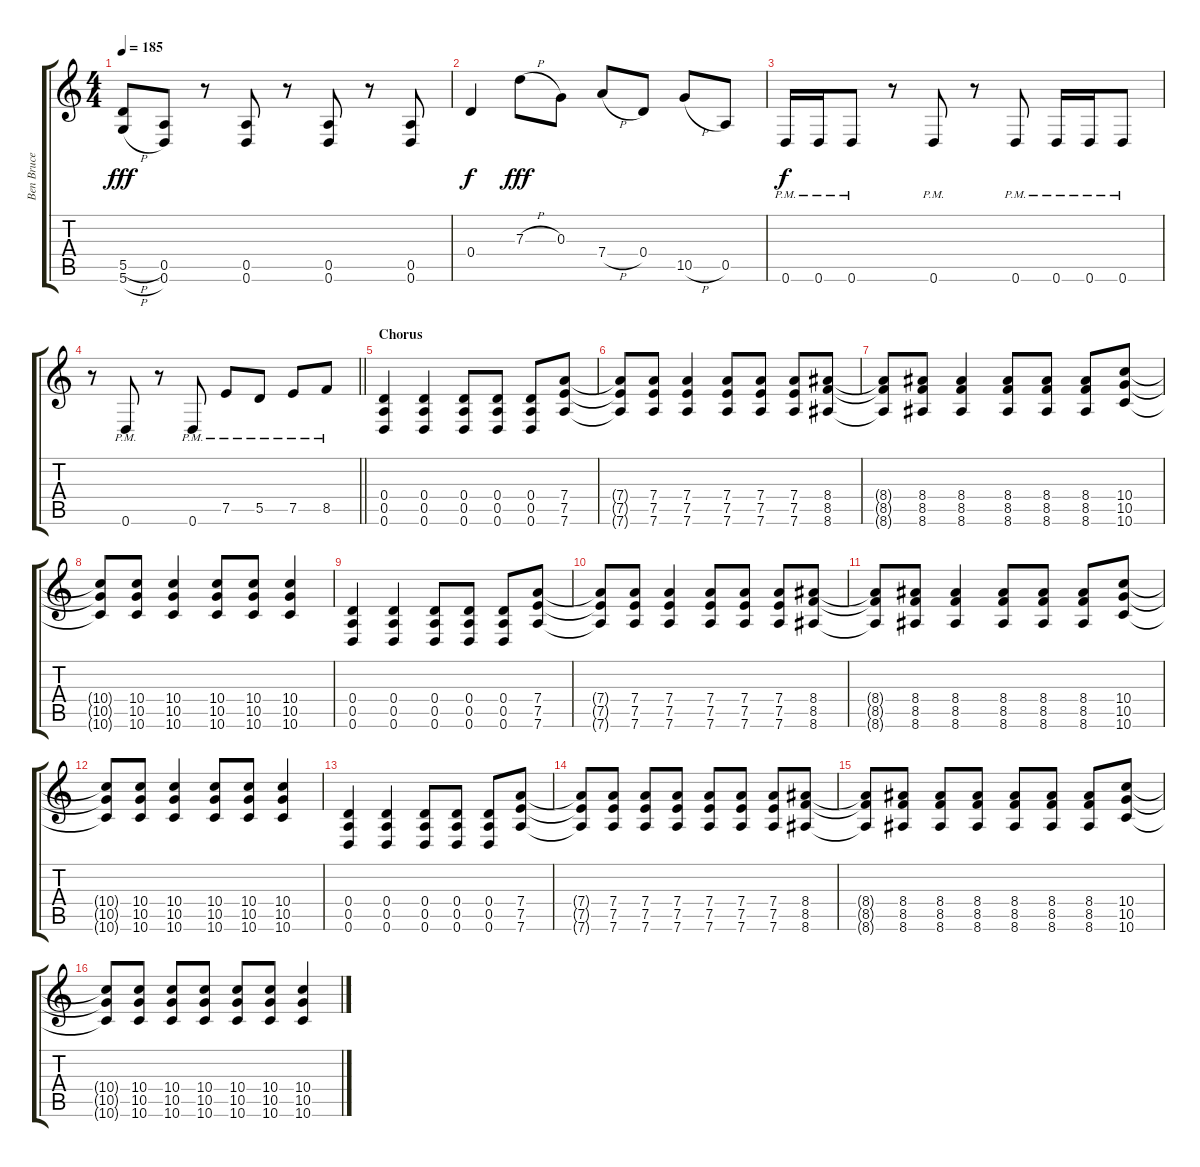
\track ("Ben Bruce" "Ben Bruce") {instrument distortionguitar}
\staff {score tabs}
\tuning (E4 B3 G3 D3 A2 D2) {hide}
\ts (4 4)
\tempo 185
\clef g2
\ks c
(5.5{h} 5.6{h}).8{dy fff} (0.5 0.6).8 r.8 (0.5 0.6).8 r.8 (0.5 0.6).8 r.8 (0.5 0.6).8 |
0.4{t}.4{dy f} 7.3{h}.8{dy fff} 0.3.8 7.4{h}.8 0.4.8 10.5{h}.8 0.5.8 |
0.6{pm}.16{dy f} 0.6{pm}.16 0.6{pm}.8 r.8 0.6{pm}.8 r.8 0.6{pm}.8 0.6{pm}.16 0.6{pm}.16 0.6{pm}.8 |
\barLineRight lightlight
r.8 0.6{pm}.8 r.8 0.6{pm}.8 7.5{pm}.8 5.5{pm}.8 7.5{pm}.8 8.5{pm}.8 |
\section ("" "Chorus")
(0.4 0.5 0.6).4 (0.4 0.5 0.6).4 (0.4 0.5 0.6).8 (0.4 0.5 0.6).8 (0.4 0.5 0.6).8 (7.4 7.5 7.6).8 |
(7.4{t} 7.5{t} 7.6{t}).8 (7.4 7.5 7.6).8 (7.4 7.5 7.6).4 (7.4 7.5 7.6).8 (7.4 7.5 7.6).8 (7.4 7.5 7.6).8 (8.4 8.5 8.6).8 |
(8.4{t} 8.5{t} 8.6{t}).8 (8.4 8.5 8.6).8 (8.4 8.5 8.6).4 (8.4 8.5 8.6).8 (8.4 8.5 8.6).8 (8.4 8.5 8.6).8 (10.4 10.5 10.6).8 |
(10.4{t} 10.5{t} 10.6{t}).8 (10.4 10.5 10.6).8 (10.4 10.5 10.6).4 (10.4 10.5 10.6).8 (10.4 10.5 10.6).8 (10.4 10.5 10.6).4 |
(0.4 0.5 0.6).4 (0.4 0.5 0.6).4 (0.4 0.5 0.6).8 (0.4 0.5 0.6).8 (0.4 0.5 0.6).8 (7.4 7.5 7.6).8 |
(7.4{t} 7.5{t} 7.6{t}).8 (7.4 7.5 7.6).8 (7.4 7.5 7.6).4 (7.4 7.5 7.6).8 (7.4 7.5 7.6).8 (7.4 7.5 7.6).8 (8.4 8.5 8.6).8 |
(8.4{t} 8.5{t} 8.6{t}).8 (8.4 8.5 8.6).8 (8.4 8.5 8.6).4 (8.4 8.5 8.6).8 (8.4 8.5 8.6).8 (8.4 8.5 8.6).8 (10.4 10.5 10.6).8 |
(10.4{t} 10.5{t} 10.6{t}).8 (10.4 10.5 10.6).8 (10.4 10.5 10.6).4 (10.4 10.5 10.6).8 (10.4 10.5 10.6).8 (10.4 10.5 10.6).4 |
(0.4 0.5 0.6).4 (0.4 0.5 0.6).4 (0.4 0.5 0.6).8 (0.4 0.5 0.6).8 (0.4 0.5 0.6).8 (7.4 7.5 7.6).8 |
(7.4{t} 7.5{t} 7.6{t}).8 (7.4 7.5 7.6).8 (7.4 7.5 7.6).8 (7.4 7.5 7.6).8 (7.4 7.5 7.6).8 (7.4 7.5 7.6).8 (7.4 7.5 7.6).8 (8.4 8.5 8.6).8 |
(8.4{t} 8.5{t} 8.6{t}).8 (8.4 8.5 8.6).8 (8.4 8.5 8.6).8 (8.4 8.5 8.6).8 (8.4 8.5 8.6).8 (8.4 8.5 8.6).8 (8.4 8.5 8.6).8 (10.4 10.5 10.6).8 |
(10.4{t} 10.5{t} 10.6{t}).8 (10.4 10.5 10.6).8 (10.4 10.5 10.6).8 (10.4 10.5 10.6).8 (10.4 10.5 10.6).8 (10.4 10.5 10.6).8 (10.4 10.5 10.6).4
